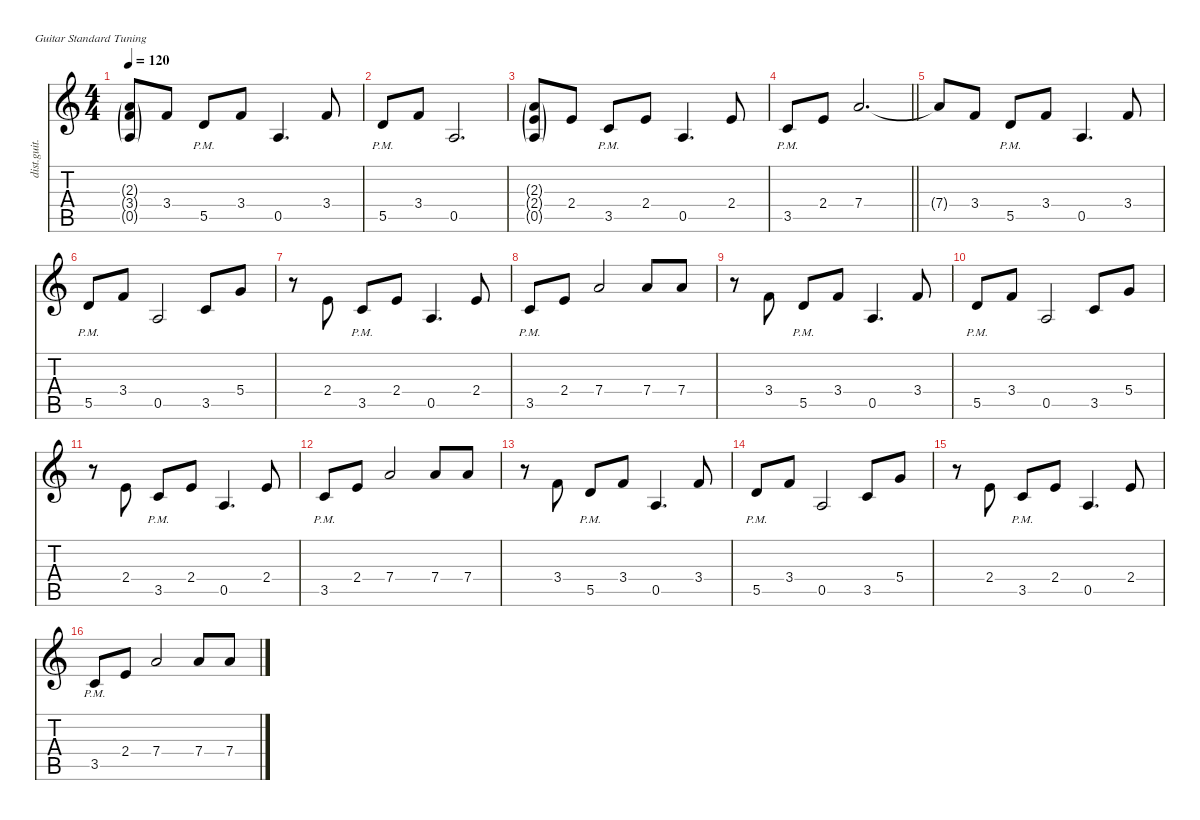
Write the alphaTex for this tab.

\defaultSystemsLayout 4
\hideDynamics
\bracketExtendMode nobrackets
\otherSystemsTrackNameOrientation horizontal
\track ("Guitar 1" "dist.guit.") {defaultSystemsLayout 4 mute instrument distortionguitar}
\staff {score tabs}
\tuning (E4 B3 G3 D3 A2 E2)
\ts (4 4)
\tempo 120
\clef g2
\ks c
(2.3{g} 3.4{g} 0.5{g}).8{dy f beam Up} 3.4.8{beam Up} 5.5{pm}.8{beam Up} 3.4.8{beam Up} 0.5.4{d beam Up} 3.4.8{beam Up} |
5.5{pm}.8{beam Up} 3.4.8{beam Up} 0.5.2{d beam Up} |
(2.3{g} 2.4{g} 0.5{g}).8{beam Up} 2.4.8{beam Up} 3.5{pm}.8{beam Up} 2.4.8{beam Up} 0.5.4{d beam Up} 2.4.8{beam Up} |
\barLineRight lightlight
3.5{pm}.8{beam Up} 2.4.8{beam Up} 7.4.2{d beam Up} |
7.4{t}.8{beam Up} 3.4.8{beam Up} 5.5{pm}.8{beam Up} 3.4.8{beam Up} 0.5.4{d beam Up} 3.4.8{beam Up} |
5.5{pm}.8{beam Up} 3.4.8{beam Up} 0.5.2{beam Up} 3.5.8{beam Up} 5.4.8{beam Up} |
r.8{beam Down} 2.4.8{beam Up} 3.5{pm}.8{beam Up} 2.4.8{beam Up} 0.5.4{d beam Up} 2.4.8{beam Up} |
3.5{pm}.8{beam Up} 2.4.8{beam Up} 7.4.2{beam Up} 7.4.8{beam Up} 7.4.8{beam Up} |
r.8{beam Down} 3.4.8{beam Up} 5.5{pm}.8{beam Up} 3.4.8{beam Up} 0.5.4{d beam Up} 3.4.8{beam Up} |
5.5{pm}.8{beam Up} 3.4.8{beam Up} 0.5.2{beam Up} 3.5.8{beam Up} 5.4.8{beam Up} |
r.8{beam Down} 2.4.8{beam Up} 3.5{pm}.8{beam Up} 2.4.8{beam Up} 0.5.4{d beam Up} 2.4.8{beam Up} |
3.5{pm}.8{beam Up} 2.4.8{beam Up} 7.4.2{beam Up} 7.4.8{beam Up} 7.4.8{beam Up} |
r.8{beam Down} 3.4.8{beam Up} 5.5{pm}.8{beam Up} 3.4.8{beam Up} 0.5.4{d beam Up} 3.4.8{beam Up} |
5.5{pm}.8{beam Up} 3.4.8{beam Up} 0.5.2{beam Up} 3.5.8{beam Up} 5.4.8{beam Up} |
r.8{beam Down} 2.4.8{beam Up} 3.5{pm}.8{beam Up} 2.4.8{beam Up} 0.5.4{d beam Up} 2.4.8{beam Up} |
3.5{pm}.8{beam Up} 2.4.8{beam Up} 7.4.2{beam Up} 7.4.8{beam Up} 7.4.8{beam Up}
